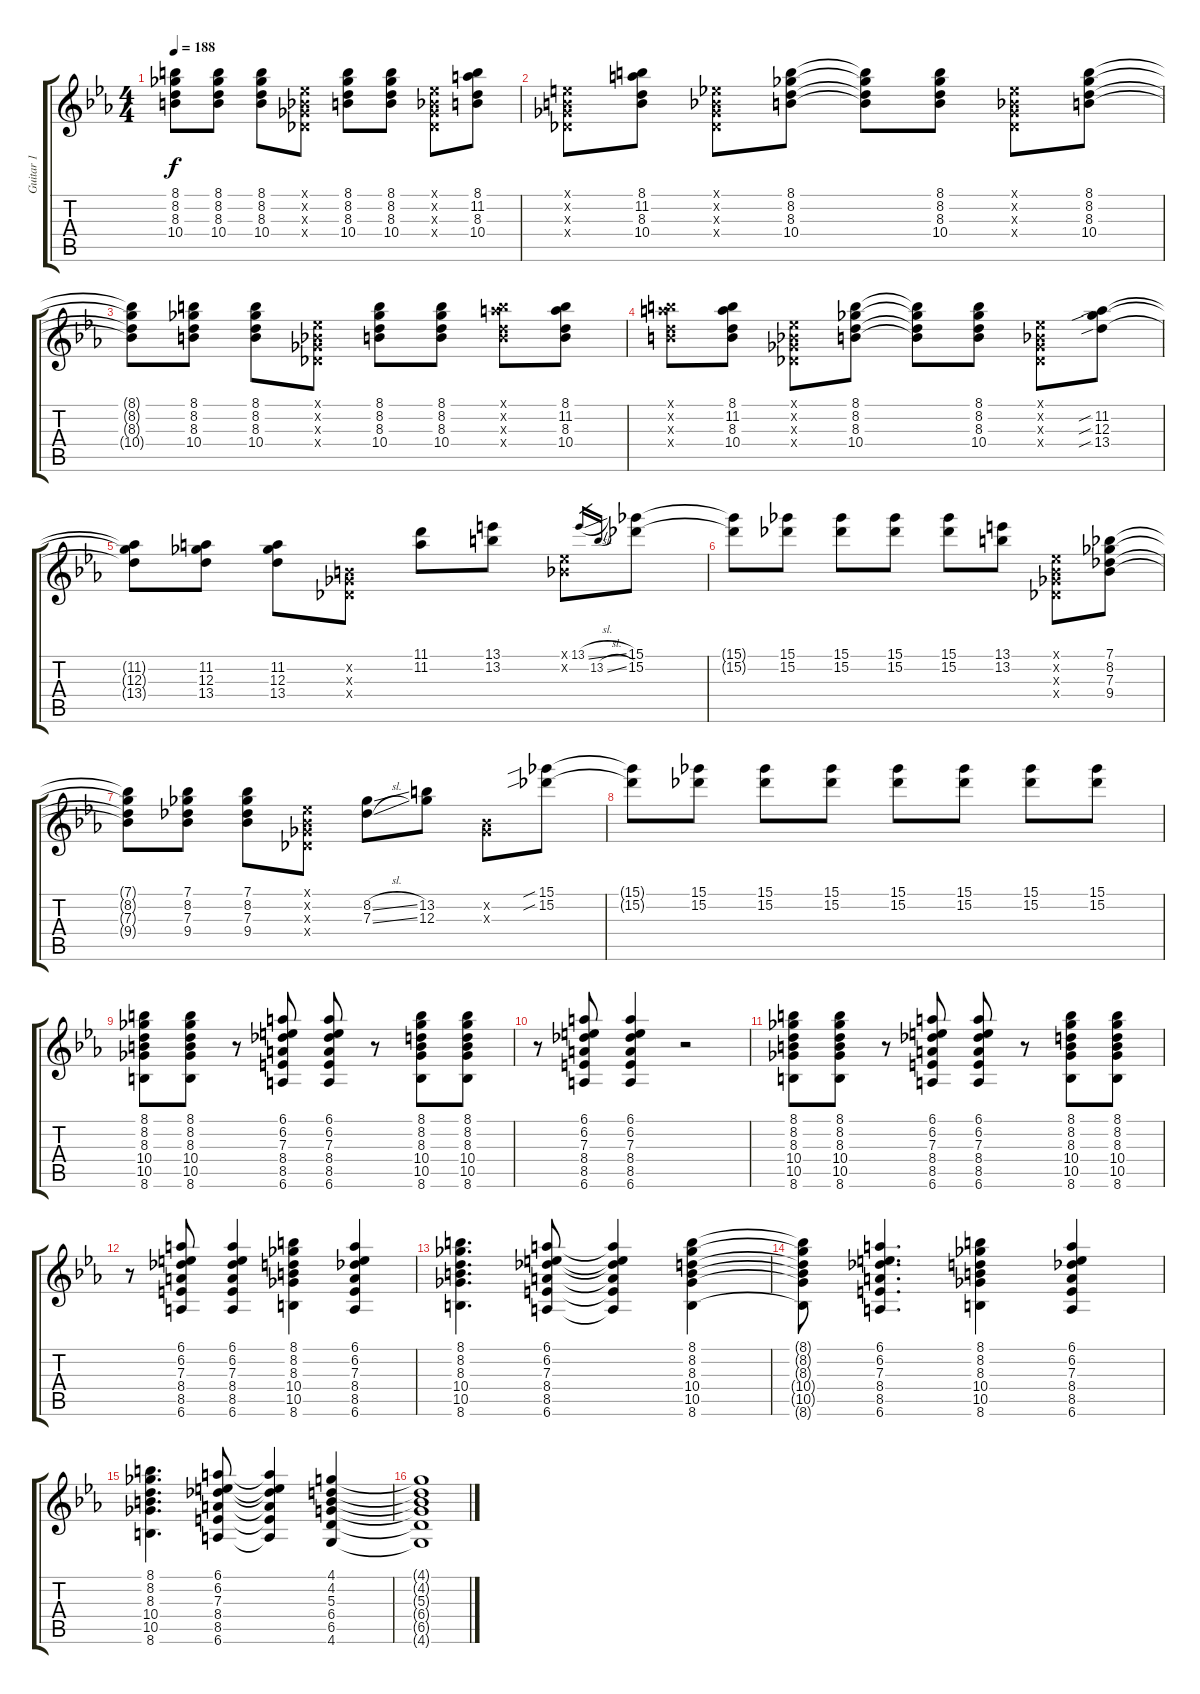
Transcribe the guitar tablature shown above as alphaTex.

\track ("Guitar 1" "Guitar 1") {instrument distortionguitar}
\staff {score tabs}
\tuning (Eb4 Bb3 Gb3 Db3 Ab2 Eb2) {hide}
\ts (4 4)
\tempo 188
\clef g2
\ks eb
(8.1{t} 8.2{t} 8.3{t} 10.4{t}).8{dy f} (8.1 8.2 8.3 10.4).8 (8.1 8.2 8.3 10.4).8 (0.1{x} 0.2{x} 0.3{x} 0.4{x}).8 (8.1 8.2 8.3 10.4).8 (8.1 8.2 8.3 10.4).8 (0.1{x} 0.2{x} 0.3{x} 0.4{x}).8 (8.1 11.2 8.3 10.4).8 |
(1.1{x} 1.2{x} 0.3{x} 0.4{x}).8 (8.1 11.2 8.3 10.4).8 (0.1{x} 0.2{x} 0.3{x} 0.4{x}).8 (8.1 8.2 8.3 10.4).8 (8.1{t} 8.2{t} 8.3{t} 10.4{t}).8 (8.1 8.2 8.3 10.4).8 (0.1{x} 0.2{x} 0.3{x} 0.4{x}).8 (8.1 8.2 8.3 10.4).8 |
(8.1{t} 8.2{t} 8.3{t} 10.4{t}).8 (8.1 8.2 8.3 10.4).8 (8.1 8.2 8.3 10.4).8 (0.1{x} 0.2{x} 0.3{x} 0.4{x}).8 (8.1 8.2 8.3 10.4).8 (8.1 8.2 8.3 10.4).8 (8.1{x} 11.2{x} 8.3{x} 10.4{x}).8 (8.1 11.2 8.3 10.4).8 |
(8.1{x} 11.2{x} 8.3{x} 10.4{x}).8 (8.1 11.2 8.3 10.4).8 (0.1{x} 0.2{x} 0.3{x} 0.4{x}).8 (8.1 8.2 8.3 10.4).8 (8.1{t} 8.2{t} 8.3{t} 10.4{t}).8 (8.1 8.2 8.3 10.4).8 (0.1{x} 0.2{x} 0.3{x} 0.4{x}).8 (11.2{sib} 12.3{sib} 13.4{sib}).8 |
(11.2{t} 12.3{t} 13.4{t}).8 (11.2 12.3 13.4).8 (11.2 12.3 13.4).8 (1.2{x} 0.3{x} 0.4{x}).8 (11.1 11.2).8 (13.1 13.2).8 (0.1{x} 0.2{x}).8 13.1{sl}.16{gr} 13.2{sl}.16{gr} (15.1 15.2).8 |
(15.1{t} 15.2{t}).8 (15.1 15.2).8 (15.1 15.2).8 (15.1 15.2).8 (15.1 15.2).8 (13.1 13.2).8 (0.1{x} 0.2{x} 0.3{x} 0.4{x}).8 (7.1 8.2 7.3 9.4).8 |
(7.1{t} 8.2{t} 7.3{t} 9.4{t}).8 (7.1 8.2 7.3 9.4).8 (7.1 8.2 7.3 9.4).8 (0.1{x} 0.2{x} 0.3{x} 0.4{x}).8 (8.2{sl} 7.3{sl}).8 (13.2 12.3).8 (0.2{x} 0.3{x}).8 (15.1{sib} 15.2{sib}).8 |
(15.1{t} 15.2{t}).8 (15.1 15.2).8 (15.1 15.2).8 (15.1 15.2).8 (15.1 15.2).8 (15.1 15.2).8 (15.1 15.2).8 (15.1 15.2).8 |
(8.1 8.2 8.3 10.4 10.5 8.6).8 (8.1 8.2 8.3 10.4 10.5 8.6).8 r.8 (6.1 6.2 7.3 8.4 8.5 6.6).8 (6.1 6.2 7.3 8.4 8.5 6.6).8 r.8 (8.1 8.2 8.3 10.4 10.5 8.6).8 (8.1 8.2 8.3 10.4 10.5 8.6).8 |
r.8 (6.1 6.2 7.3 8.4 8.5 6.6).8 (6.1 6.2 7.3 8.4 8.5 6.6).4 r.2 |
(8.1 8.2 8.3 10.4 10.5 8.6).8 (8.1 8.2 8.3 10.4 10.5 8.6).8 r.8 (6.1 6.2 7.3 8.4 8.5 6.6).8 (6.1 6.2 7.3 8.4 8.5 6.6).8 r.8 (8.1 8.2 8.3 10.4 10.5 8.6).8 (8.1 8.2 8.3 10.4 10.5 8.6).8 |
r.8 (6.1 6.2 7.3 8.4 8.5 6.6).8 (6.1 6.2 7.3 8.4 8.5 6.6).4 (8.1 8.2 8.3 10.4 10.5 8.6).4 (6.1 6.2 7.3 8.4 8.5 6.6).4 |
(8.1 8.2 8.3 10.4 10.5 8.6).4{d} (6.1 6.2 7.3 8.4 8.5 6.6).8 (6.1{t} 6.2{t} 7.3{t} 8.4{t} 8.5{t} 6.6{t}).4 (8.1 8.2 8.3 10.4 10.5 8.6).4 |
(8.1{t} 8.2{t} 8.3{t} 10.4{t} 10.5{t} 8.6{t}).8 (6.1 6.2 7.3 8.4 8.5 6.6).4{d} (8.1 8.2 8.3 10.4 10.5 8.6).4 (6.1 6.2 7.3 8.4 8.5 6.6).4 |
(8.1 8.2 8.3 10.4 10.5 8.6).4{d} (6.1 6.2 7.3 8.4 8.5 6.6).8 (6.1{t} 6.2{t} 7.3{t} 8.4{t} 8.5{t} 6.6{t}).4 (4.1 4.2 5.3 6.4 6.5 4.6).4 |
(4.1{t} 4.2{t} 5.3{t} 6.4{t} 6.5{t} 4.6{t}).1
